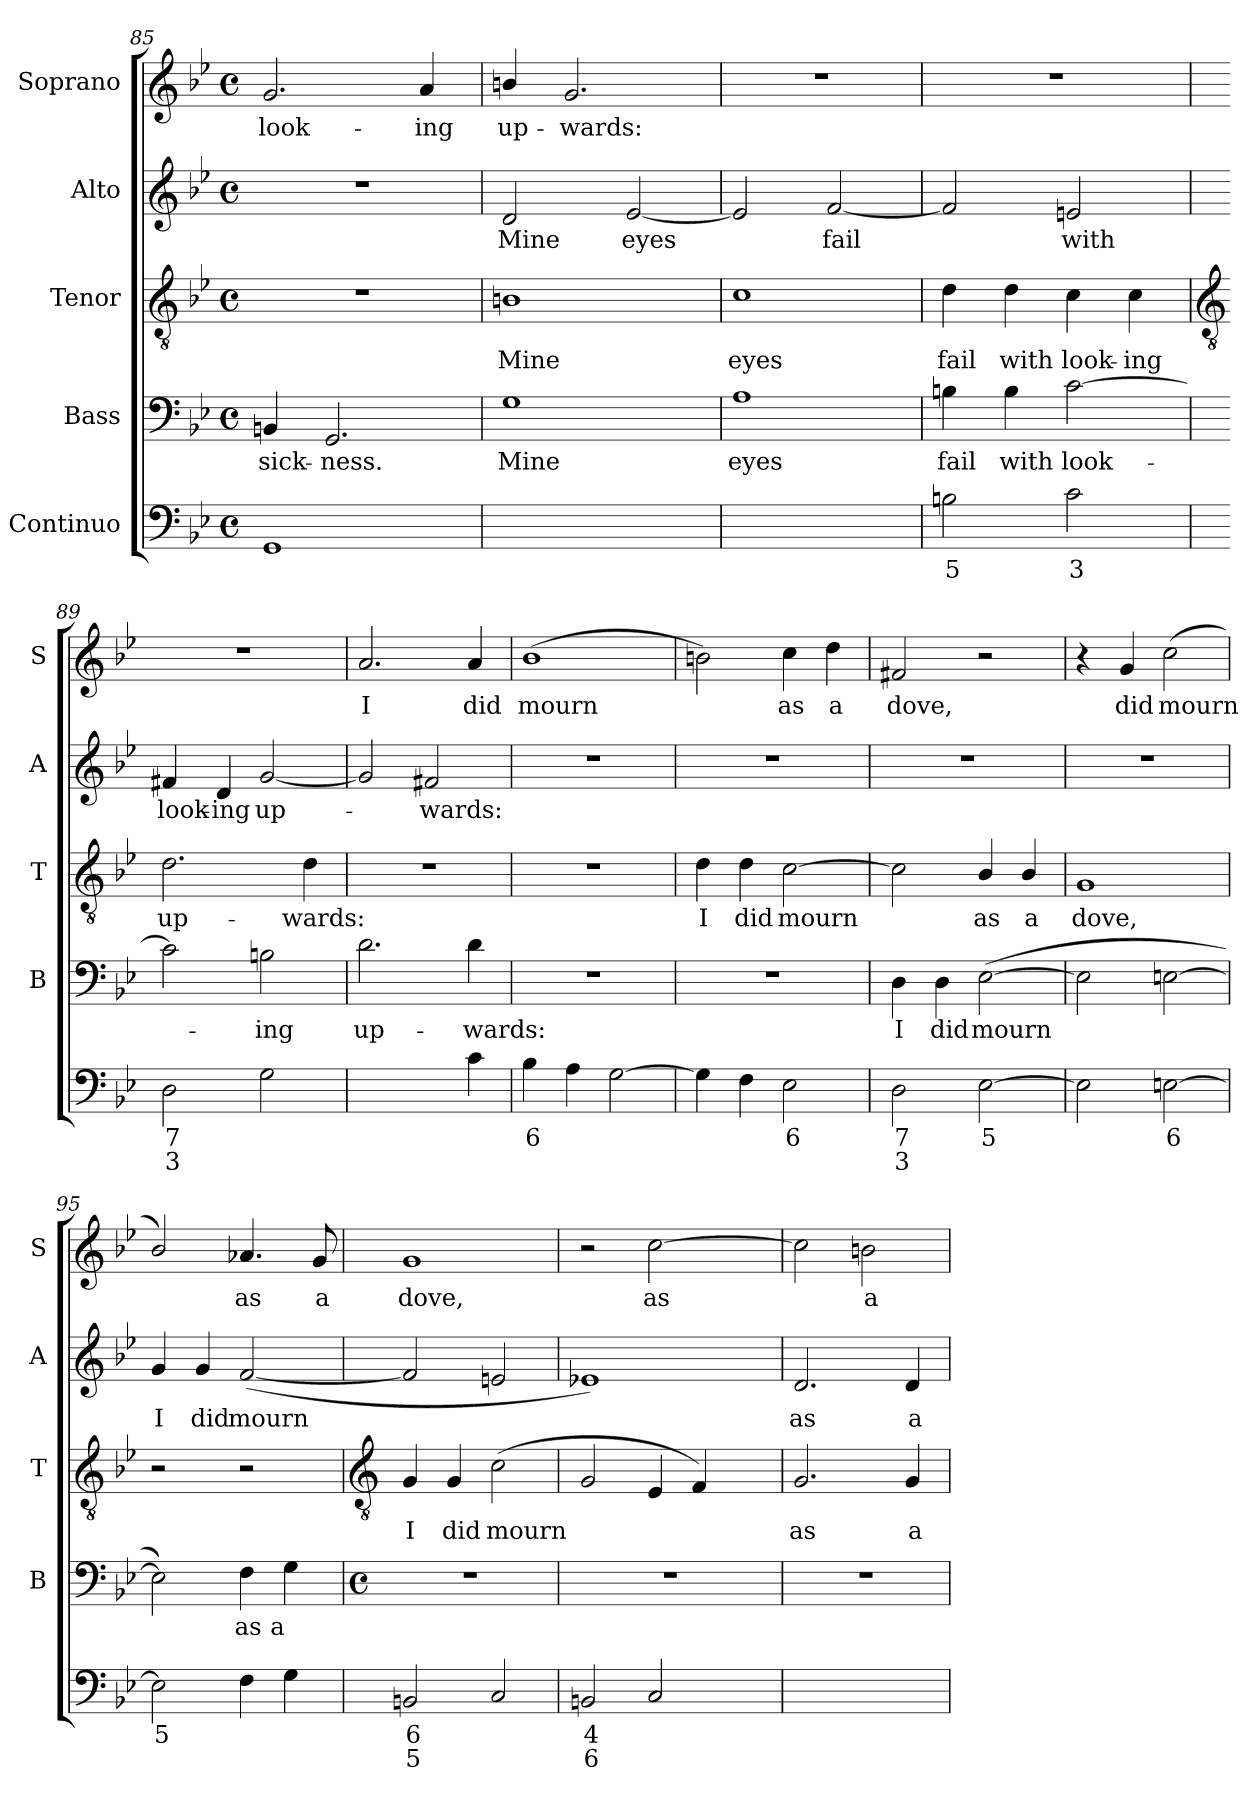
**kern	**text	**text	**kern	**text	**kern	**text	**kern	**text	**kern	**text
*part5	*part5	*part5	*part4	*part4	*part3	*part3	*part2	*part2	*part1	*part1
*staff5	*staff5	*staff5	*staff4	*staff4	*staff3	*staff3	*staff2	*staff2	*staff1	*staff1
*I"Continuo	*	*	*I"Bass	*	*I"Tenor	*	*I"Alto	*	*I"Soprano	*
*	*	*	*I'B	*	*I'T	*	*I'A	*	*I'S	*
*clefF4	*	*	*clefF4	*	*clefGv2	*	*clefG2	*	*clefG2	*
*k[b-e-]	*	*	*k[b-e-]	*	*k[b-e-]	*	*k[b-e-]	*	*k[b-e-]	*
*B-:	*	*	*B-:	*	*B-:	*	*B-:	*	*B-:	*
*M4/4	*	*	*M4/4	*	*M4/4	*	*M4/4	*	*M4/4	*
*met(c)	*	*	*met(c)	*	*met(c)	*	*met(c)	*	*met(c)	*
=85	=85	=85	=85	=85	=85	=85	=85	=85	=85	=85
!	!	!	!	!LO:LY:b	!	!	!	!	!	!LO:LY:b
1GG	.	.	4BBn	sick-	1r	.	1r	.	2.g	look-
!	!	!	!	!LO:LY:b	!	!	!	!	!	!
.	.	.	2.GG	-ness.	.	.	.	.	.	.
!	!	!	!	!	!	!	!	!	!	!LO:LY:b
.	.	.	.	.	.	.	.	.	4a	-ing
=86	=86	=86	=86	=86	=86	=86	=86	=86	=86	=86
!	!LO:LY:b	!LO:LY:b	!	!LO:LY:b	!	!LO:LY:b	!	!LO:LY:b	!	!LO:LY:b
[2Gyy	5	3	1G	Mine	1Bn	Mine	2d	Mine	4bn/	up-
!	!	!	!	!	!	!	!	!	!	!LO:LY:b
.	.	.	.	.	.	.	.	.	2.g	-wards:
!	!LO:LY:b	!	!	!	!	!	!	!LO:LY:b	!	!
2Gyy]	6	.	.	.	.	.	[2e-	eyes	.	.
=87	=87	=87	=87	=87	=87	=87	=87	=87	=87	=87
!	!LO:LY:b	!	!	!LO:LY:b	!	!LO:LY:b	!	!	!	!
[2Ayy	5	.	1A	eyes	1c	eyes	2e-]	.	1r	.
!	!LO:LY:b	!	!	!	!	!	!	!LO:LY:b	!	!
2Ayy]	6	.	.	.	.	.	[2f	fail	.	.
=88	=88	=88	=88	=88	=88	=88	=88	=88	=88	=88
!	!LO:LY:b	!	!	!LO:LY:b	!	!LO:LY:b	!	!	!	!
2Bn	5	.	4Bn	fail	4d	fail	2f]	.	1r	.
!	!	!	!	!LO:LY:b	!	!LO:LY:b	!	!	!	!
.	.	.	4B	with	4d	with	.	.	.	.
!	!LO:LY:b	!	!	!LO:LY:b	!	!LO:LY:b	!	!LO:LY:b	!	!
2c	3	.	[2c	look-	4c	look-	2en	with	.	.
!	!	!	!	!	!	!LO:LY:b	!	!	!	!
.	.	.	.	.	4c	-ing	.	.	.	.
!!LO:LB:g=z
=89	=89	=89	=89	=89	=89	=89	=89	=89	=89	=89
*	*	*	*	*	*clefGv2	*	*	*	*	*
!	!LO:LY:b	!LO:LY:b	!	!	!	!LO:LY:b	!	!LO:LY:b	!	!
2D	7	3	2c]	.	2.d	up-	4f#X	look-	1r	.
!	!	!	!	!	!	!	!	!LO:LY:b	!	!
.	.	.	.	.	.	.	4d	-ing	.	.
!	!	!	!	!LO:LY:b	!	!	!	!LO:LY:b	!	!
2G	.	.	2Bn	ing	.	.	[2g	up-	.	.
!	!	!	!	!	!	!LO:LY:b	!	!	!	!
.	.	.	.	.	4d	-wards:	.	.	.	.
=90	=90	=90	=90	=90	=90	=90	=90	=90	=90	=90
!	!LO:LY:b	!	!	!LO:LY:b	!	!	!	!	!	!LO:LY:b
[2dyy	4	.	2.d	up-	1r	.	2g]	.	2.a	I
!	!LO:LY:b	!	!	!	!	!	!	!LO:LY:b	!	!
4dyy]	3	.	.	.	.	.	2f#X	wards:	.	.
!	!	!	!	!LO:LY:b	!	!	!	!	!	!LO:LY:b
4c	.	.	4d	-wards:	.	.	.	.	4a	did
=91	=91	=91	=91	=91	=91	=91	=91	=91	=91	=91
!	!LO:LY:b	!	!	!	!	!	!	!	!	!LO:LY:b
4B-	6	.	1r	.	1r	.	1r	.	(>1b-	mourn
4A	.	.	.	.	.	.	.	.	.	.
[2G	.	.	.	.	.	.	.	.	.	.
=92	=92	=92	=92	=92	=92	=92	=92	=92	=92	=92
!	!	!	!	!	!	!LO:LY:b	!	!	!	!
4G]	.	.	1r	.	4d	I	1r	.	2bn)	.
!	!	!	!	!	!	!LO:LY:b	!	!	!	!
4F	.	.	.	.	4d	did	.	.	.	.
!	!LO:LY:b	!	!	!	!	!LO:LY:b	!	!	!	!LO:LY:b
2E-	6	.	.	.	[2c	mourn	.	.	4cc	as
!	!	!	!	!	!	!	!	!	!	!LO:LY:b
.	.	.	.	.	.	.	.	.	4dd	a
=93	=93	=93	=93	=93	=93	=93	=93	=93	=93	=93
!	!LO:LY:b	!LO:LY:b	!	!LO:LY:b	!	!	!	!	!	!LO:LY:b
2D	7	3	4D	I	2c]	.	1r	.	2f#X	dove,
!	!	!	!	!LO:LY:b	!	!	!	!	!	!
.	.	.	4D	did	.	.	.	.	.	.
!	!LO:LY:b	!	!	!LO:LY:b	!	!LO:LY:b	!	!	!	!
[2E-	5	.	(>[2E-	mourn	4B-/	as	.	.	2r	.
!	!	!	!	!	!	!LO:LY:b	!	!	!	!
.	.	.	.	.	4B-/	a	.	.	.	.
=94	=94	=94	=94	=94	=94	=94	=94	=94	=94	=94
!	!	!	!	!	!	!LO:LY:b	!	!	!	!
2E-]	.	.	2E-]	.	1G	dove,	1r	.	4r	.
!	!	!	!	!	!	!	!	!	!	!LO:LY:b
.	.	.	.	.	.	.	.	.	4g	did
!	!LO:LY:b	!	!	!	!	!	!	!	!	!LO:LY:b
[2En	6	.	[2En	.	.	.	.	.	(<2cc	mourn
=95	=95	=95	=95	=95	=95	=95	=95	=95	=95	=95
!	!LO:LY:b	!	!	!	!	!	!	!LO:LY:b	!	!
2E]	5	.	2E])	.	2r	.	4g	I	2b-/)	.
!	!	!	!	!	!	!	!	!LO:LY:b	!	!
.	.	.	.	.	.	.	4g	did	.	.
!	!	!	!	!LO:LY:b	!	!	!	!LO:LY:b	!	!LO:LY:b
4F	.	.	4F	as	2r	.	(<[2f	mourn	4.a-X	as
!	!	!	!	!LO:LY:b	!	!	!	!	!	!
4G	.	.	4G	a	.	.	.	.	.	.
!	!	!	!	!	!	!	!	!	!	!LO:LY:b
.	.	.	.	.	.	.	.	.	8g	a
!!LO:LB:g=z
=96	=96	=96	=96	=96	=96	=96	=96	=96	=96	=96
*	*	*	*	*	*clefGv2	*	*	*	*	*
*	*	*	*M4/4	*	*	*	*	*	*	*
*	*	*	*met(c)	*	*	*	*	*	*	*
!	!LO:LY:b	!LO:LY:b	!	!	!	!LO:LY:b	!	!	!	!LO:LY:b
2BBn	6	5	1r	.	4G	I	2f]	.	1g	dove,
!	!	!	!	!	!	!LO:LY:b	!	!	!	!
.	.	.	.	.	4G	did	.	.	.	.
!	!	!	!	!	!	!LO:LY:b	!	!	!	!
2C	.	.	.	.	(<2c	mourn	2en	.	.	.
=97	=97	=97	=97	=97	=97	=97	=97	=97	=97	=97
!	!LO:LY:b	!LO:LY:b	!	!	!	!	!	!	!	!
2BBn	4	6	1r	.	2G	.	1e-X)	.	2r	.
!	!	!	!	!	!	!	!	!	!	!LO:LY:b
2C	.	.	.	.	4E-	.	.	.	[2cc	as
.	.	.	.	.	4F)	.	.	.	.	.
=98	=98	=98	=98	=98	=98	=98	=98	=98	=98	=98
!	!LO:LY:b	!	!	!	!	!LO:LY:b	!	!LO:LY:b	!	!
[2GGyy	4	.	1r	.	2.G	as	2.d	as	2cc]	.
!	!LO:LY:b	!	!	!	!	!	!	!	!	!LO:LY:b
2GGyy]	3	.	.	.	.	.	.	.	2bn	a
!	!	!	!	!	!	!LO:LY:b	!	!LO:LY:b	!	!
.	.	.	.	.	4G	a	4d	a	.	.
=	=	=	=	=	=	=	=	=	=	=
*-	*-	*-	*-	*-	*-	*-	*-	*-	*-	*-
